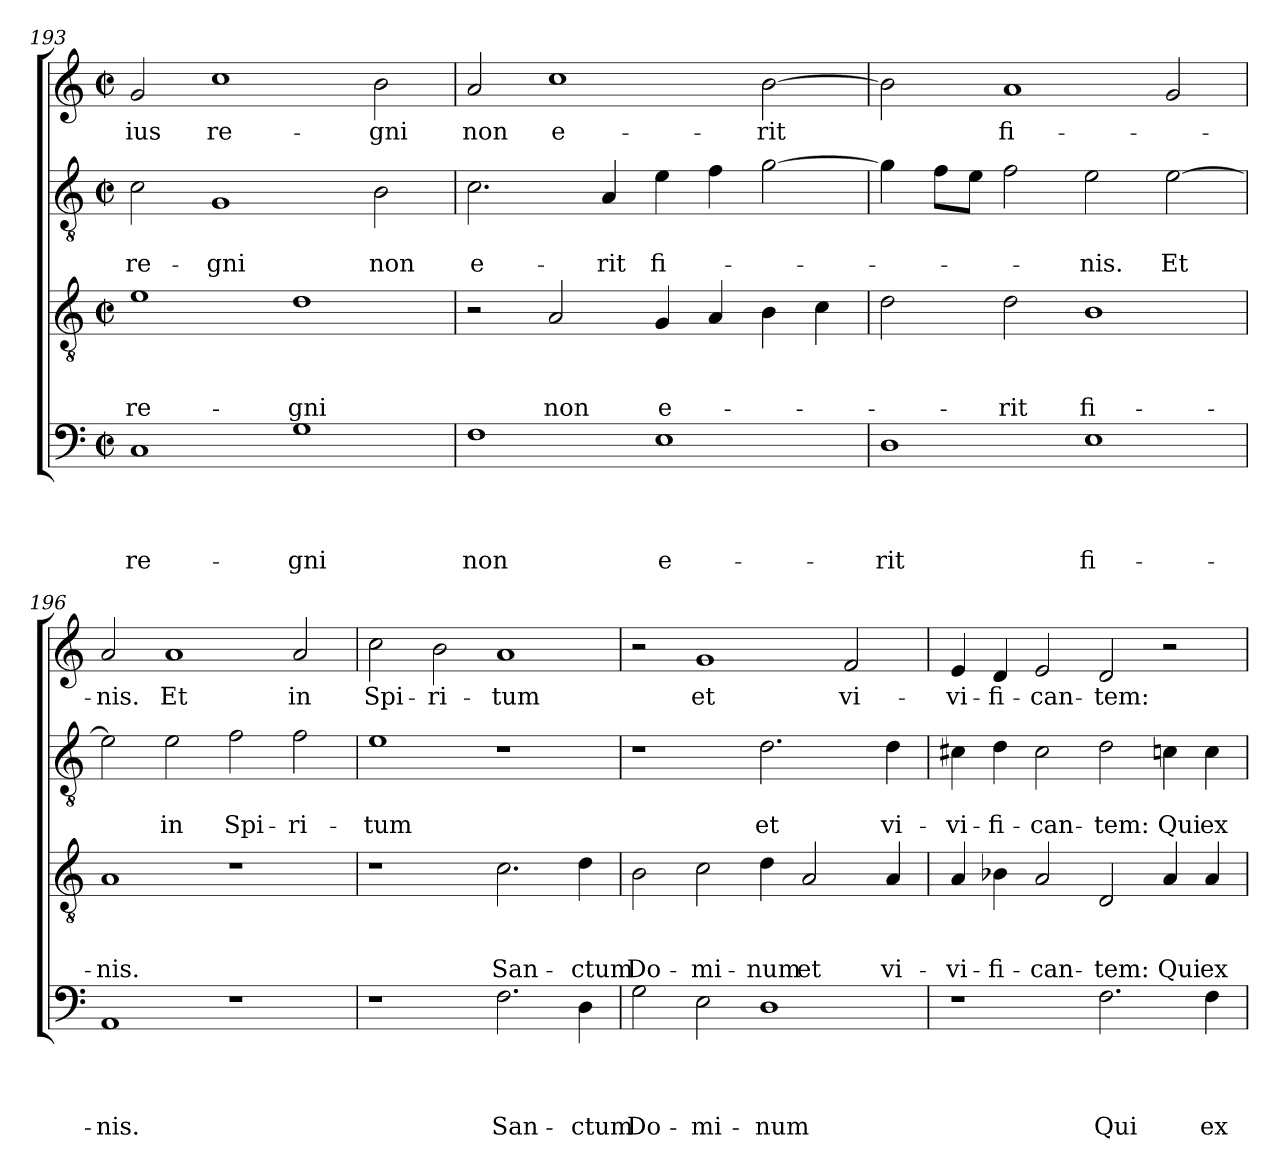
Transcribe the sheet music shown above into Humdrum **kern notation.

**kern	**text	**text	**text	**text	**kern	**text	**text	**text	**kern	**text	**text	**kern	**text
*part4	*part4	*part4	*part4	*part4	*part3	*part3	*part3	*part3	*part2	*part2	*part2	*part1	*part1
*staff4	*staff4	*staff4	*staff4	*staff4	*staff3	*staff3	*staff3	*staff3	*staff2	*staff2	*staff2	*staff1	*staff1
*clefF4	*	*	*	*	*clefGv2	*	*	*	*clefGv2	*	*	*clefG2	*
*k[]	*	*	*	*	*k[]	*	*	*	*k[]	*	*	*k[]	*
*C:	*	*	*	*	*C:	*	*	*	*C:	*	*	*C:	*
*M2/2	*	*	*	*	*M2/2	*	*	*	*M2/2	*	*	*M2/2	*
*met(c|)	*	*	*	*	*met(c|)	*	*	*	*met(c|)	*	*	*met(c|)	*
=193	=193	=193	=193	=193	=193	=193	=193	=193	=193	=193	=193	=193	=193
1C	.	.	.	re-	1e	.	.	re-	2c\	.	re-	2g/	-ius
.	.	.	.	.	.	.	.	.	1G	.	-gni	1cc	re-
1G	.	.	.	-gni	1d	.	.	-gni	.	.	.	.	.
.	.	.	.	.	.	.	.	.	2B\	.	non	2b\	-gni
=194	=194	=194	=194	=194	=194	=194	=194	=194	=194	=194	=194	=194	=194
1F	.	.	.	non	2r	.	.	.	2.c\	.	e-	2a/	non
.	.	.	.	.	2A/	.	.	non	.	.	.	1cc	e-
.	.	.	.	.	.	.	.	.	4A/	.	-rit	.	.
1E	.	.	.	e-	4G/	.	.	e-	4e\	.	fi-	.	.
.	.	.	.	.	4A/	.	.	.	4f\	.	.	.	.
.	.	.	.	.	4B\	.	.	.	[2g\	.	.	[2b\	-rit
.	.	.	.	.	4c\	.	.	.	.	.	.	.	.
!!LO:LB:g=z
=195	=195	=195	=195	=195	=195	=195	=195	=195	=195	=195	=195	=195	=195
1D	.	.	.	-rit	2d\	.	.	.	4g\]	.	.	2b\]	.
.	.	.	.	.	.	.	.	.	8f\L	.	.	.	.
.	.	.	.	.	.	.	.	.	8e\J	.	.	.	.
.	.	.	.	.	2d\	.	.	-rit	2f\	.	.	1a	fi-
1E	.	.	.	fi-	1B	.	.	fi-	2e\	.	-nis.	.	.
.	.	.	.	.	.	.	.	.	[2e\	.	Et	2g/	.
=196	=196	=196	=196	=196	=196	=196	=196	=196	=196	=196	=196	=196	=196
1AA	.	.	.	-nis.	1A	.	.	-nis.	2e\]	.	.	2a/	-nis.
.	.	.	.	.	.	.	.	.	2e\	.	in	1a	Et
1r	.	.	.	.	1r	.	.	.	2f\	.	Spi-	.	.
.	.	.	.	.	.	.	.	.	2f\	.	-ri-	2a/	in
=197	=197	=197	=197	=197	=197	=197	=197	=197	=197	=197	=197	=197	=197
1r	.	.	.	.	1r	.	.	.	1e	.	-tum	2cc\	Spi-
.	.	.	.	.	.	.	.	.	.	.	.	2b\	-ri-
2.F\	.	.	.	San-	2.c\	.	.	San-	1r	.	.	1a	-tum
4D\	.	.	.	-ctum	4d\	.	.	-ctum	.	.	.	.	.
=198	=198	=198	=198	=198	=198	=198	=198	=198	=198	=198	=198	=198	=198
2G\	.	.	.	Do-	2B\	.	.	Do-	1r	.	.	2r	.
2E\	.	.	.	-mi-	2c\	.	.	-mi-	.	.	.	1g	et
1D	.	.	.	-num	4d\	.	.	-num	2.d\	.	et	.	.
.	.	.	.	.	2A/	.	.	et	.	.	.	.	.
.	.	.	.	.	.	.	.	.	.	.	.	2f/	vi-
.	.	.	.	.	4A/	.	.	vi-	4d\	.	vi-	.	.
=199	=199	=199	=199	=199	=199	=199	=199	=199	=199	=199	=199	=199	=199
1r	.	.	.	.	4A/	.	.	-vi-	4c#X\	.	-vi-	4e/	-vi-
.	.	.	.	.	4B-X\	.	.	-fi-	4d\	.	-fi-	4d/	-fi-
.	.	.	.	.	2A/	.	.	-can-	2c#\	.	-can-	2e/	-can-
2.F\	.	.	.	Qui	2D/	.	.	-tem:	2d\	.	-tem:	2d/	-tem:
.	.	.	.	.	4A/	.	.	Qui	4cn\	.	Qui	2r	.
4F\	.	.	.	ex	4A/	.	.	ex	4c\	.	ex	.	.
=	=	=	=	=	=	=	=	=	=	=	=	=	=
*-	*-	*-	*-	*-	*-	*-	*-	*-	*-	*-	*-	*-	*-
